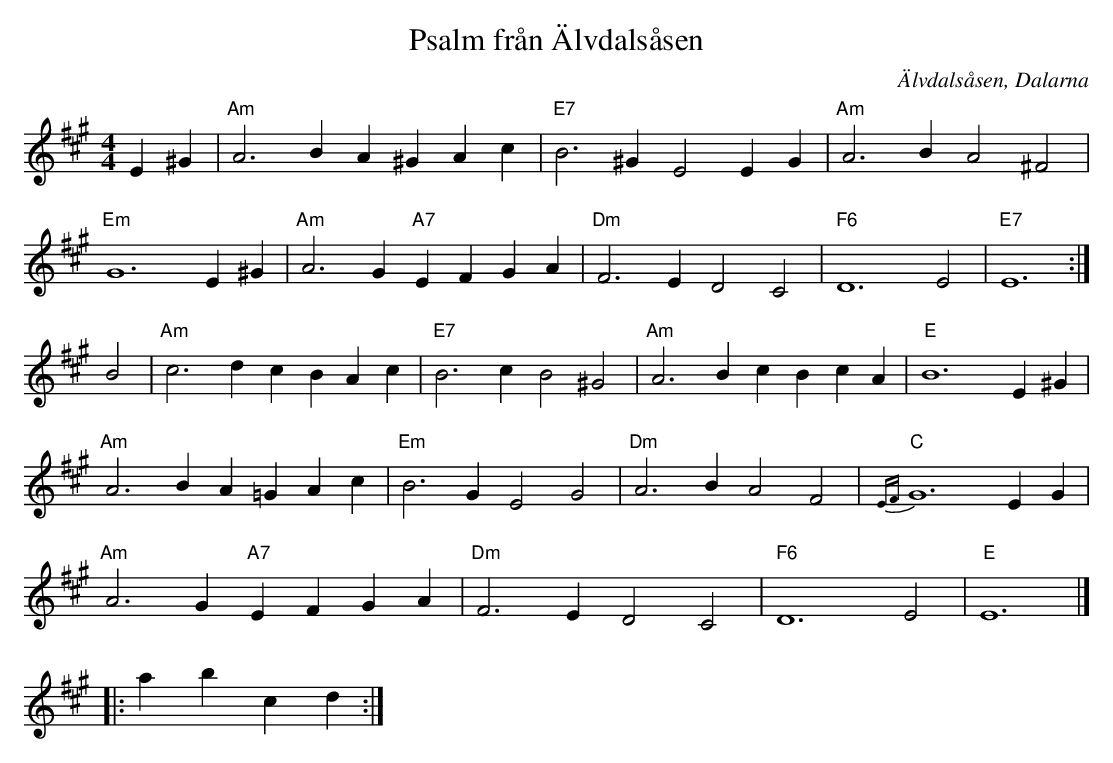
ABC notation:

X:1
T:Psalm från Älvdalsåsen
O:Älvdalsåsen, Dalarna
M:4/4
L:1/4
K:A
E^G | "Am" A3B A^G Ac | "E7" B3 ^G E2EG | "Am" A3BA2^F2 |
"Em" G6E^G | "Am" A3G "A7" EF GA | "Dm" F3ED2C2 | "F6" D6E2 | "E7" E6 :|]
B2 | "Am" c3d cB Ac | "E7" B3cB2^G2 | "Am" A3B cB cA | "E" B6E^G |
"Am" A3B A=G Ac| "Em" B3G E2G2| "Dm" A3BA2 F2| "C" {EF}G6EG|
"Am" A3G "A7" EF GA | "Dm" F3ED2C2 | "F6" D6E2 | "E" E6 |]
|: abcd :|
